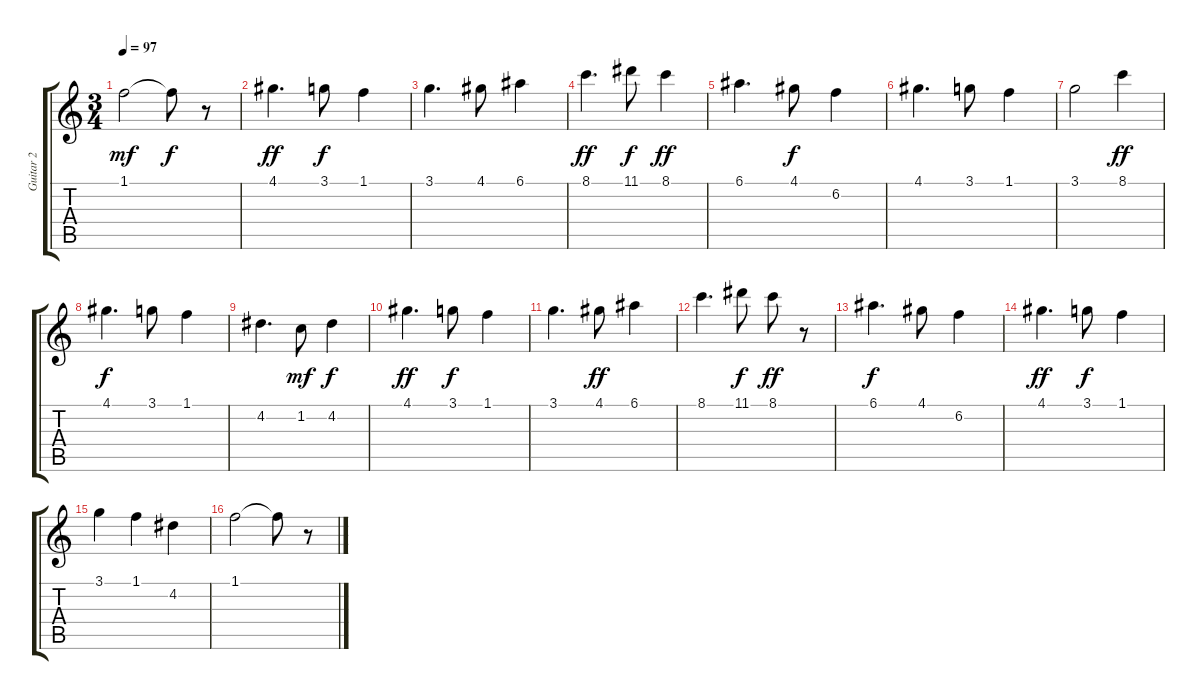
\track ("Guitar 2" "Guitar 2") {instrument acousticguitarnylon}
\staff {score tabs}
\tuning (E4 B3 G3 D3 A2 E2) {hide}
\ts (3 4)
\tempo 97
\clef g2
\ks c
1.1.2{dy mf} 1.1{t}.8{dy f} r.8 |
4.1.4{d dy ff} 3.1.8{dy f} 1.1.4 |
3.1.4{d} 4.1.8 6.1.4 |
8.1.4{d dy ff} 11.1.8{dy f} 8.1.4{dy ff} |
6.1.4{d} 4.1.8{dy f} 6.2.4 |
4.1.4{d} 3.1.8 1.1.4 |
3.1.2 8.1.4{dy ff} |
4.1.4{d dy f} 3.1.8 1.1.4 |
4.2.4{d} 1.2.8{dy mf} 4.2.4{dy f} |
4.1.4{d dy ff} 3.1.8{dy f} 1.1.4 |
3.1.4{d} 4.1.8{dy ff} 6.1.4 |
8.1.4{d} 11.1.8{dy f} 8.1.8{dy ff} r.8 |
6.1.4{d dy f} 4.1.8 6.2.4 |
4.1.4{d dy ff} 3.1.8{dy f} 1.1.4 |
3.1.4 1.1.4 4.2.4 |
1.1.2 1.1{t}.8 r.8
